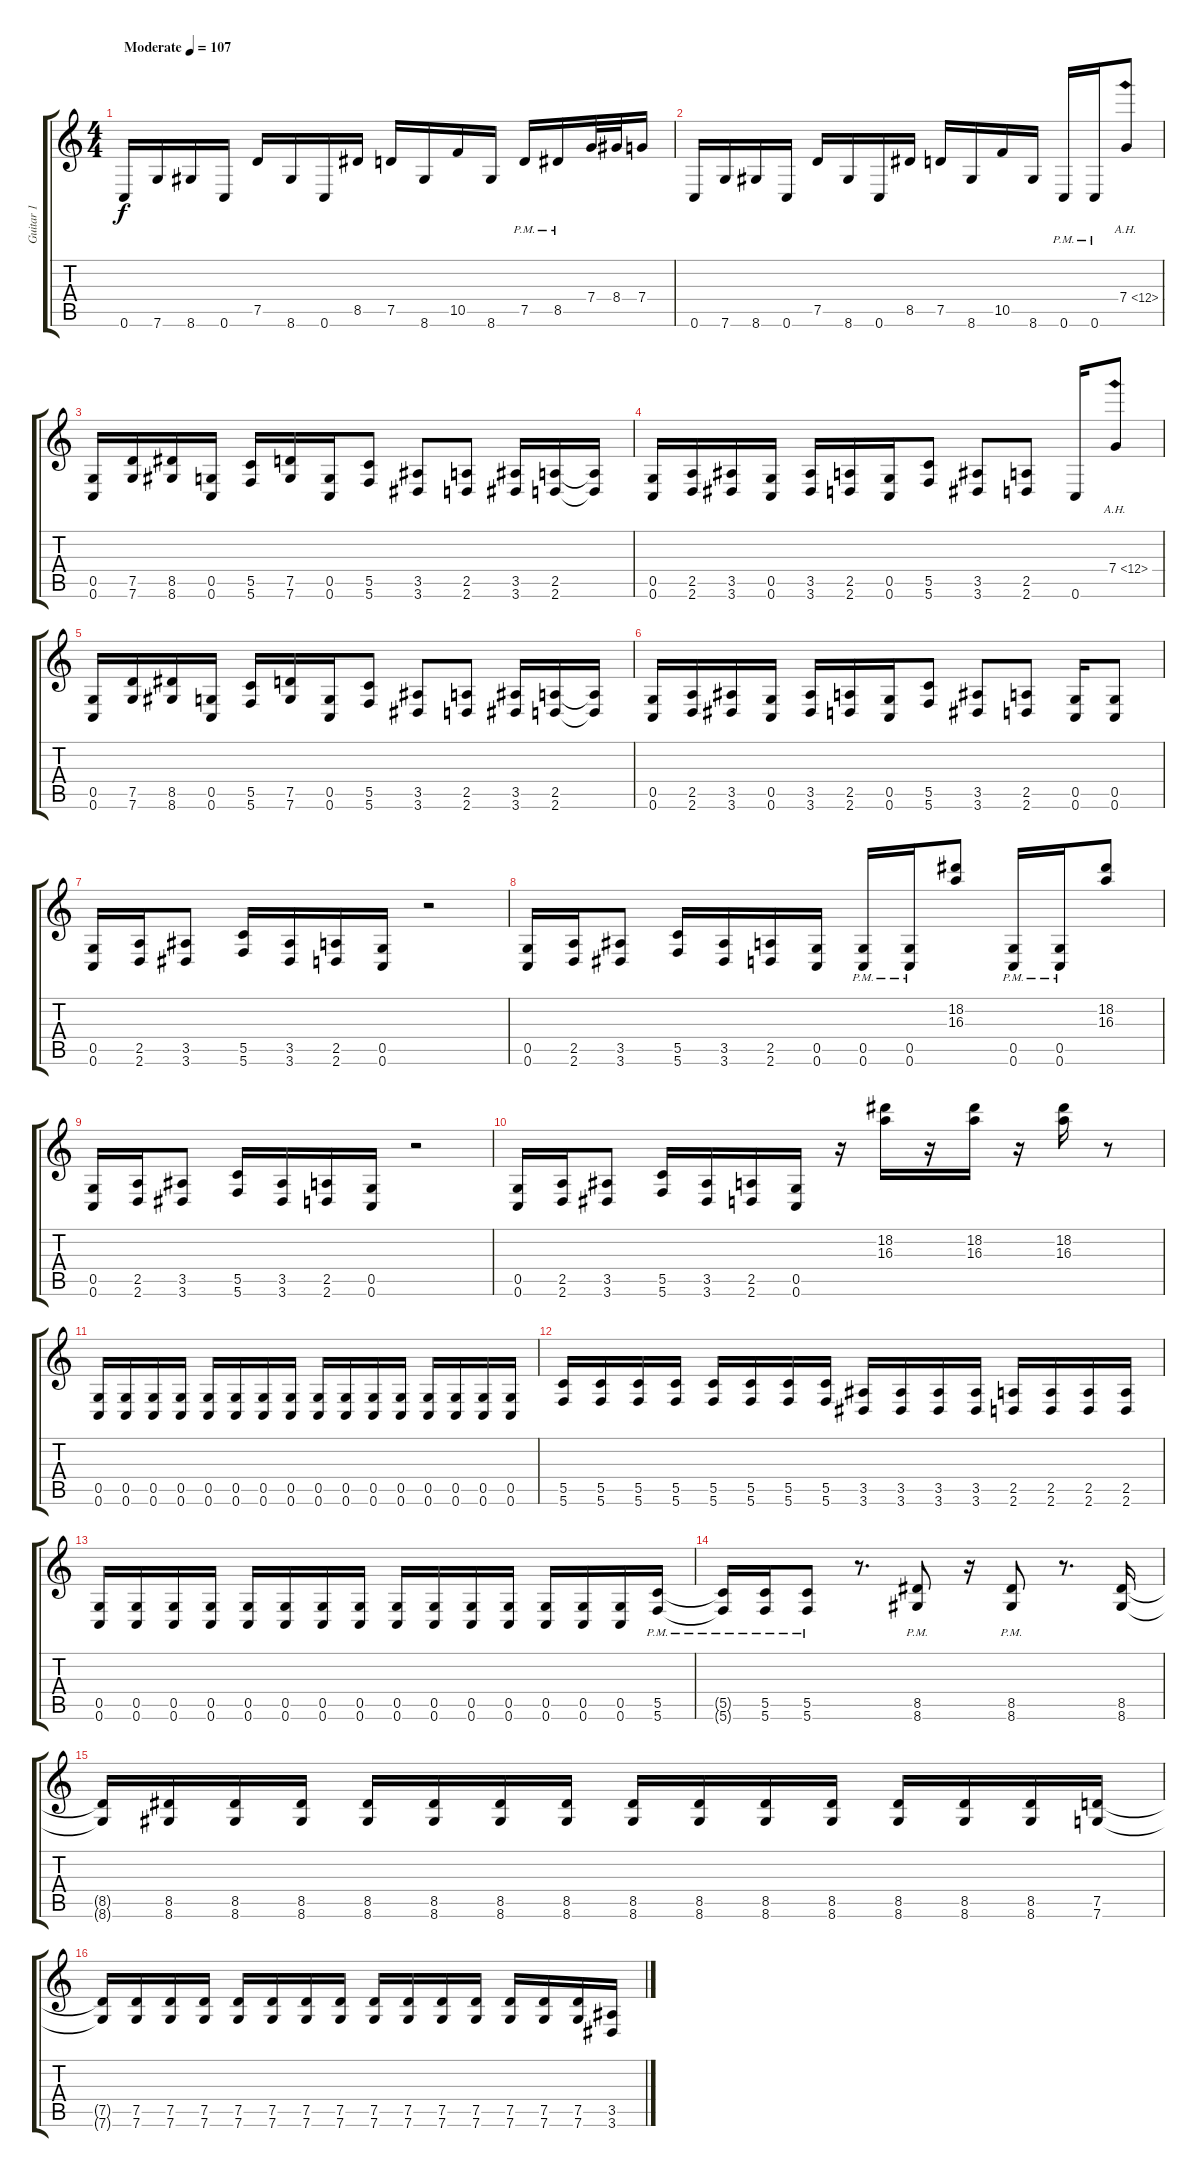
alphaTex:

\track ("Guitar 1" "Guitar 1") {instrument distortionguitar}
\staff {score tabs}
\tuning (D4 A3 F3 C3 G2 C2) {hide}
\ts (4 4)
\tempo (107 "Moderate")
\clef g2
\ks c
0.6.16{dy f instrument distortionguitar} 7.6.16 8.6.16 0.6.16 7.5.16 8.6.16 0.6.16 8.5.16 7.5.16 8.6.16 10.5.16 8.6.16 7.5{pm}.16 8.5{pm}.16 7.4.32 8.4.32 7.4.16 |
0.6.16 7.6.16 8.6.16 0.6.16 7.5.16 8.6.16 0.6.16 8.5.16 7.5.16 8.6.16 10.5.16 8.6.16 0.6{pm}.16 0.6{pm}.16 7.4{ah 5}.8 |
(0.5 0.6).16 (7.5 7.6).16 (8.5 8.6).16 (0.5 0.6).16 (5.5 5.6).16 (7.5 7.6).16 (0.5 0.6).16 (5.5 5.6).8 (3.5 3.6).8 (2.5 2.6).8 (3.5 3.6).16 (2.5 2.6).16 (2.5{t} 2.6{t}).16 |
(0.5 0.6).16 (2.5 2.6).16 (3.5 3.6).16 (0.5 0.6).16 (3.5 3.6).16 (2.5 2.6).16 (0.5 0.6).16 (5.5 5.6).8 (3.5 3.6).8 (2.5 2.6).8 0.6.16 7.4{ah 5}.8 |
(0.5 0.6).16 (7.5 7.6).16 (8.5 8.6).16 (0.5 0.6).16 (5.5 5.6).16 (7.5 7.6).16 (0.5 0.6).16 (5.5 5.6).8 (3.5 3.6).8 (2.5 2.6).8 (3.5 3.6).16 (2.5 2.6).16 (2.5{t} 2.6{t}).16 |
(0.5 0.6).16 (2.5 2.6).16 (3.5 3.6).16 (0.5 0.6).16 (3.5 3.6).16 (2.5 2.6).16 (0.5 0.6).16 (5.5 5.6).8 (3.5 3.6).8 (2.5 2.6).8 (0.5 0.6).16 (0.5 0.6).8 |
(0.5 0.6).16 (2.5 2.6).16 (3.5 3.6).8 (5.5 5.6).16 (3.5 3.6).16 (2.5 2.6).16 (0.5 0.6).16 r.2 |
(0.5 0.6).16 (2.5 2.6).16 (3.5 3.6).8 (5.5 5.6).16 (3.5 3.6).16 (2.5 2.6).16 (0.5 0.6).16 (0.5{pm} 0.6{pm}).16 (0.5{pm} 0.6{pm}).16 (18.2 16.3).8 (0.5{pm} 0.6{pm}).16 (0.5{pm} 0.6{pm}).16 (18.2 16.3).8 |
(0.5 0.6).16 (2.5 2.6).16 (3.5 3.6).8 (5.5 5.6).16 (3.5 3.6).16 (2.5 2.6).16 (0.5 0.6).16 r.2 |
(0.5 0.6).16 (2.5 2.6).16 (3.5 3.6).8 (5.5 5.6).16 (3.5 3.6).16 (2.5 2.6).16 (0.5 0.6).16 r.16 (18.2 16.3).16 r.16 (18.2 16.3).16 r.16 (18.2 16.3).16 r.8 |
(0.5 0.6).16 (0.5 0.6).16 (0.5 0.6).16 (0.5 0.6).16 (0.5 0.6).16 (0.5 0.6).16 (0.5 0.6).16 (0.5 0.6).16 (0.5 0.6).16 (0.5 0.6).16 (0.5 0.6).16 (0.5 0.6).16 (0.5 0.6).16 (0.5 0.6).16 (0.5 0.6).16 (0.5 0.6).16 |
(5.5 5.6).16 (5.5 5.6).16 (5.5 5.6).16 (5.5 5.6).16 (5.5 5.6).16 (5.5 5.6).16 (5.5 5.6).16 (5.5 5.6).16 (3.5 3.6).16 (3.5 3.6).16 (3.5 3.6).16 (3.5 3.6).16 (2.5 2.6).16 (2.5 2.6).16 (2.5 2.6).16 (2.5 2.6).16 |
(0.5 0.6).16 (0.5 0.6).16 (0.5 0.6).16 (0.5 0.6).16 (0.5 0.6).16 (0.5 0.6).16 (0.5 0.6).16 (0.5 0.6).16 (0.5 0.6).16 (0.5 0.6).16 (0.5 0.6).16 (0.5 0.6).16 (0.5 0.6).16 (0.5 0.6).16 (0.5 0.6).16 (5.5{pm} 5.6{pm}).16 |
(5.5{pm t} 5.6{pm t}).16 (5.5{pm} 5.6{pm}).16 (5.5{pm} 5.6{pm}).8 r.8{d} (8.5{pm} 8.6{pm}).8 r.16 (8.5{pm} 8.6{pm}).8 r.8{d} (8.5 8.6).16 |
(8.5{t} 8.6{t}).16 (8.5 8.6).16 (8.5 8.6).16 (8.5 8.6).16 (8.5 8.6).16 (8.5 8.6).16 (8.5 8.6).16 (8.5 8.6).16 (8.5 8.6).16 (8.5 8.6).16 (8.5 8.6).16 (8.5 8.6).16 (8.5 8.6).16 (8.5 8.6).16 (8.5 8.6).16 (7.5 7.6).16 |
(7.5{t} 7.6{t}).16 (7.5 7.6).16 (7.5 7.6).16 (7.5 7.6).16 (7.5 7.6).16 (7.5 7.6).16 (7.5 7.6).16 (7.5 7.6).16 (7.5 7.6).16 (7.5 7.6).16 (7.5 7.6).16 (7.5 7.6).16 (7.5 7.6).16 (7.5 7.6).16 (7.5 7.6).16 (3.5 3.6).16
